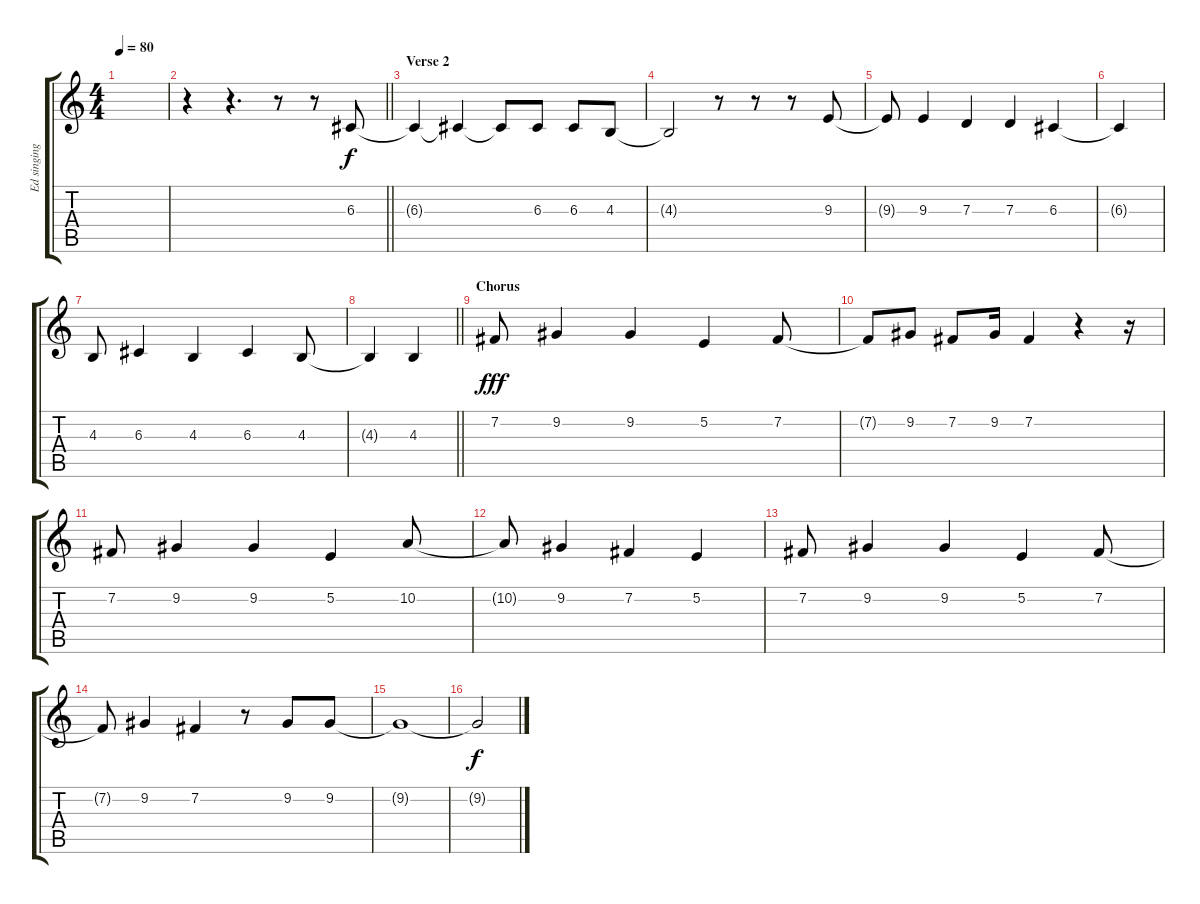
\track ("Ed singing" "Ed singing") {instrument lead1square}
\staff {score tabs}
\tuning (E4 B3 G3 D3 A2 E2) {hide}
\ts (4 4)
\tempo 80
\clef g2
\ks c
|
\barLineRight lightlight
r.4 r.4{d} r.8 r.8 6.3.8 |
\section ("" "Verse 2")
6.3{t}.4 6.3{t}.4 6.3{t}.8 6.3.8 6.3.8 4.3.8 |
4.3{t}.2 r.8 r.8 r.8 9.3.8 |
9.3{t}.8 9.3.4 7.3.4 7.3.4 6.3.4 |
6.3{t}.4 |
4.3.8 6.3.4 4.3.4 6.3.4 4.3.8 |
\barLineRight lightlight
4.3{t}.4 4.3.4 |
\section ("" "Chorus")
7.2.8{dy fff} 9.2.4 9.2.4 5.2.4 7.2.8 |
7.2{t}.8 9.2.8 7.2.8 9.2.16 7.2.4 r.4 r.16 |
7.2.8 9.2.4 9.2.4 5.2.4 10.2.8 |
10.2{t}.8 9.2.4 7.2.4 5.2.4 |
7.2.8 9.2.4 9.2.4 5.2.4 7.2.8 |
7.2{t}.8 9.2.4 7.2.4 r.8 9.2.8 9.2.8 |
9.2{t}.1 |
9.2{t}.2{dy f}
